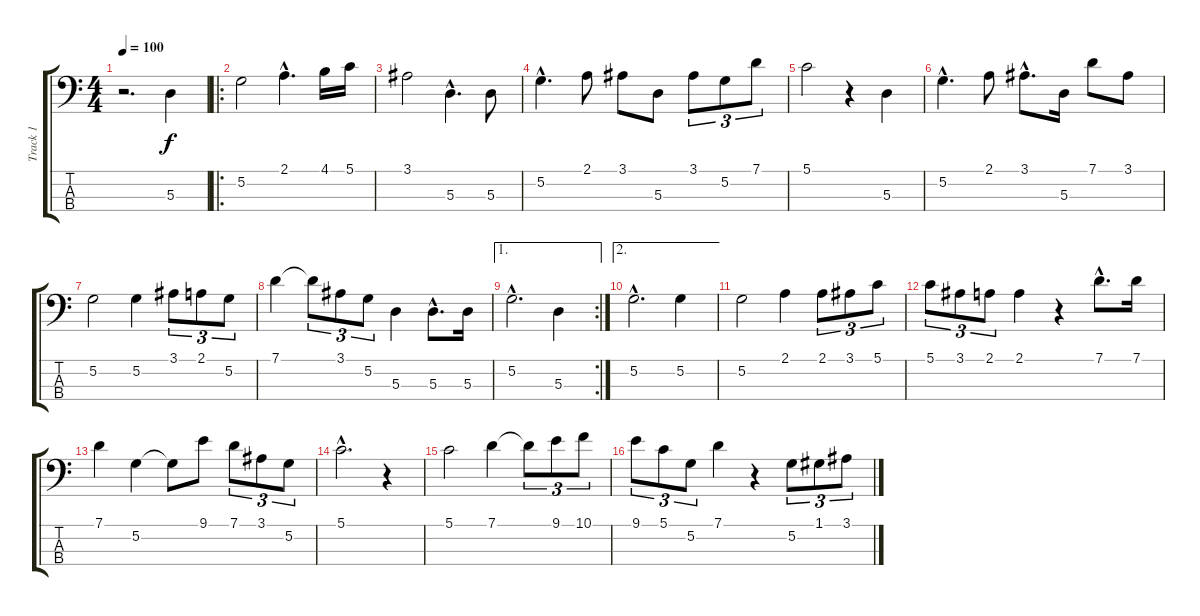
\track ("Track 1" "Track 1") {instrument electricbassfinger}
\staff {score tabs}
\tuning (G2 D2 A1 E1) {hide}
\ts (4 4)
\tempo 100
\clef f4
\ks c
r.2{d dy f instrument electricbassfinger} 5.3.4 |
\ro
5.2.2 2.1{hac}.4{d} 4.1.16 5.1.16 |
3.1.2 5.3{hac}.4{d} 5.3.8 |
5.2{hac}.4{d} 2.1.8 3.1.8 5.3.8 3.1.8{tu (3 2)} 5.2.8{tu (3 2)} 7.1.8{tu (3 2)} |
5.1.2 r.4 5.3.4 |
5.2{hac}.4{d} 2.1.8 3.1{hac}.8{d} 5.3.16 7.1.8 3.1.8 |
5.2.2 5.2.4 3.1.8{tu (3 2)} 2.1.8{tu (3 2)} 5.2.8{tu (3 2)} |
7.1.4 7.1{t}.8{tu (3 2)} 3.1.8{tu (3 2)} 5.2.8{tu (3 2)} 5.3.4 5.3{hac}.8{d} 5.3.16 |
\ae 1
\rc 2
5.2{hac}.2{d} 5.3.4 |
\ae 2
5.2{hac}.2{d} 5.2.4 |
5.2.2 2.1.4 2.1.8{tu (3 2)} 3.1.8{tu (3 2)} 5.1.8{tu (3 2)} |
5.1.8{tu (3 2)} 3.1.8{tu (3 2)} 2.1.8{tu (3 2)} 2.1.4 r.4 7.1{hac}.8{d} 7.1.16 |
7.1.4 5.2.4 5.2{t}.8 9.1.8 7.1.8{tu (3 2)} 3.1.8{tu (3 2)} 5.2.8{tu (3 2)} |
5.1{hac}.2{d} r.4 |
5.1.2 7.1.4 7.1{t}.8{tu (3 2)} 9.1.8{tu (3 2)} 10.1.8{tu (3 2)} |
9.1.8{tu (3 2)} 5.1.8{tu (3 2)} 5.2.8{tu (3 2)} 7.1.4 r.4 5.2.8{tu (3 2)} 1.1.8{tu (3 2)} 3.1.8{tu (3 2)}
